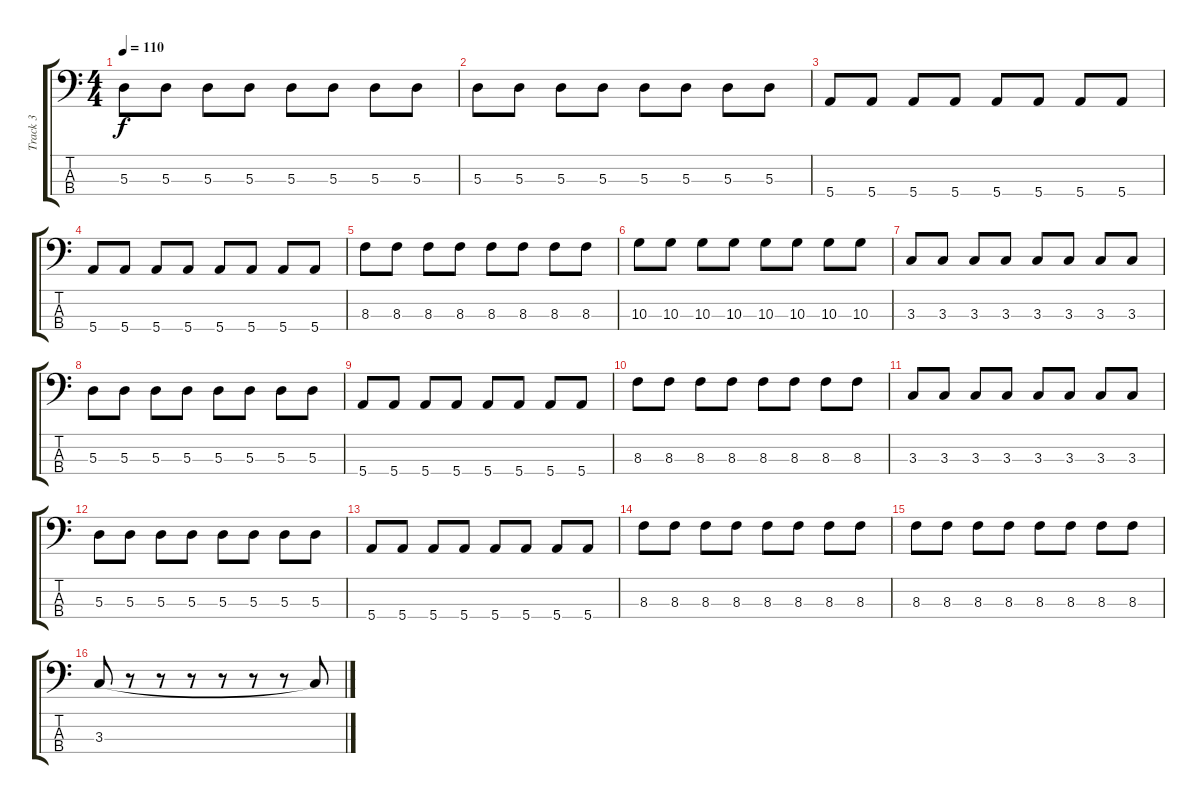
\track ("Track 3" "Track 3") {instrument electricbassfinger}
\staff {score tabs}
\tuning (G2 D2 A1 E1) {hide}
\ts (4 4)
\tempo 110
\clef f4
\ks c
5.3.8{dy f} 5.3.8 5.3.8 5.3.8 5.3.8 5.3.8 5.3.8 5.3.8 |
5.3.8 5.3.8 5.3.8 5.3.8 5.3.8 5.3.8 5.3.8 5.3.8 |
5.4.8 5.4.8 5.4.8 5.4.8 5.4.8 5.4.8 5.4.8 5.4.8 |
5.4.8 5.4.8 5.4.8 5.4.8 5.4.8 5.4.8 5.4.8 5.4.8 |
8.3.8 8.3.8 8.3.8 8.3.8 8.3.8 8.3.8 8.3.8 8.3.8 |
10.3.8 10.3.8 10.3.8 10.3.8 10.3.8 10.3.8 10.3.8 10.3.8 |
3.3.8 3.3.8 3.3.8 3.3.8 3.3.8 3.3.8 3.3.8 3.3.8 |
5.3.8 5.3.8 5.3.8 5.3.8 5.3.8 5.3.8 5.3.8 5.3.8 |
5.4.8 5.4.8 5.4.8 5.4.8 5.4.8 5.4.8 5.4.8 5.4.8 |
8.3.8 8.3.8 8.3.8 8.3.8 8.3.8 8.3.8 8.3.8 8.3.8 |
3.3.8 3.3.8 3.3.8 3.3.8 3.3.8 3.3.8 3.3.8 3.3.8 |
5.3.8 5.3.8 5.3.8 5.3.8 5.3.8 5.3.8 5.3.8 5.3.8 |
5.4.8 5.4.8 5.4.8 5.4.8 5.4.8 5.4.8 5.4.8 5.4.8 |
8.3.8 8.3.8 8.3.8 8.3.8 8.3.8 8.3.8 8.3.8 8.3.8 |
8.3.8 8.3.8 8.3.8 8.3.8 8.3.8 8.3.8 8.3.8 8.3.8 |
3.3.8 r.8 r.8 r.8 r.8 r.8 r.8 3.3{t}.8
